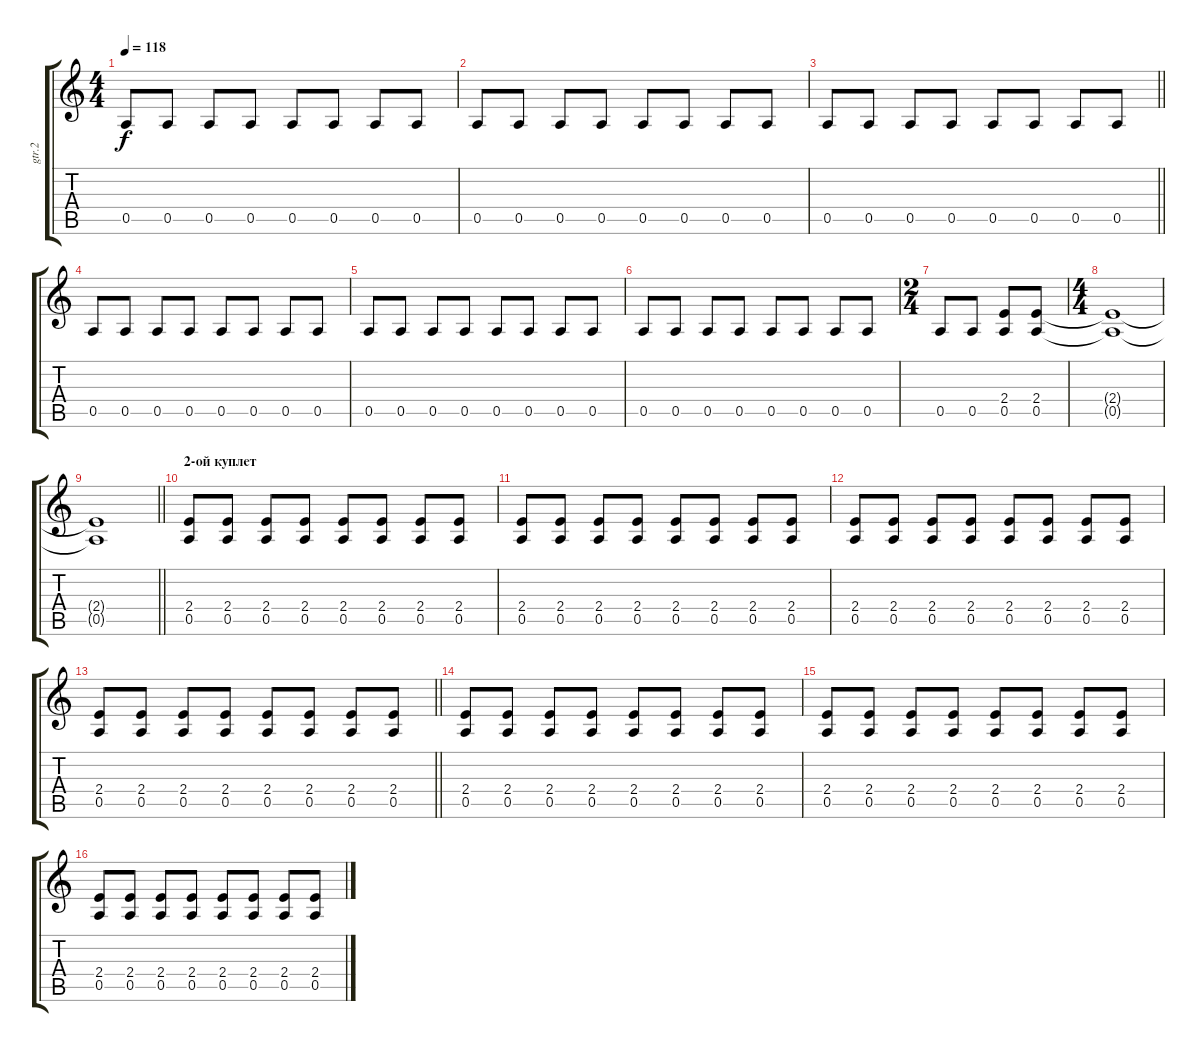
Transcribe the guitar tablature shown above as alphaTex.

\track ("gtr.2" "gtr.2") {instrument overdrivenguitar}
\staff {score tabs}
\tuning (E4 B3 G3 D3 A2 E2) {hide}
\ts (4 4)
\tempo 118
\clef g2
\ks c
0.5.8{dy f} 0.5.8 0.5.8 0.5.8 0.5.8 0.5.8 0.5.8 0.5.8 |
0.5.8 0.5.8 0.5.8 0.5.8 0.5.8 0.5.8 0.5.8 0.5.8 |
\barLineRight lightlight
0.5.8 0.5.8 0.5.8 0.5.8 0.5.8 0.5.8 0.5.8 0.5.8 |
0.5.8 0.5.8 0.5.8 0.5.8 0.5.8 0.5.8 0.5.8 0.5.8 |
0.5.8 0.5.8 0.5.8 0.5.8 0.5.8 0.5.8 0.5.8 0.5.8 |
0.5.8 0.5.8 0.5.8 0.5.8 0.5.8 0.5.8 0.5.8 0.5.8 |
\ts (2 4)
0.5.8 0.5.8 (2.4 0.5).8 (2.4 0.5).8 |
\ts (4 4)
(2.4{t} 0.5{t}).1 |
\barLineRight lightlight
(2.4{t} 0.5{t}).1 |
\section ("" "2-ой куплет")
(2.4 0.5).8 (2.4 0.5).8 (2.4 0.5).8 (2.4 0.5).8 (2.4 0.5).8 (2.4 0.5).8 (2.4 0.5).8 (2.4 0.5).8 |
(2.4 0.5).8 (2.4 0.5).8 (2.4 0.5).8 (2.4 0.5).8 (2.4 0.5).8 (2.4 0.5).8 (2.4 0.5).8 (2.4 0.5).8 |
(2.4 0.5).8 (2.4 0.5).8 (2.4 0.5).8 (2.4 0.5).8 (2.4 0.5).8 (2.4 0.5).8 (2.4 0.5).8 (2.4 0.5).8 |
\barLineRight lightlight
(2.4 0.5).8 (2.4 0.5).8 (2.4 0.5).8 (2.4 0.5).8 (2.4 0.5).8 (2.4 0.5).8 (2.4 0.5).8 (2.4 0.5).8 |
(2.4 0.5).8 (2.4 0.5).8 (2.4 0.5).8 (2.4 0.5).8 (2.4 0.5).8 (2.4 0.5).8 (2.4 0.5).8 (2.4 0.5).8 |
(2.4 0.5).8 (2.4 0.5).8 (2.4 0.5).8 (2.4 0.5).8 (2.4 0.5).8 (2.4 0.5).8 (2.4 0.5).8 (2.4 0.5).8 |
(2.4 0.5).8 (2.4 0.5).8 (2.4 0.5).8 (2.4 0.5).8 (2.4 0.5).8 (2.4 0.5).8 (2.4 0.5).8 (2.4 0.5).8
